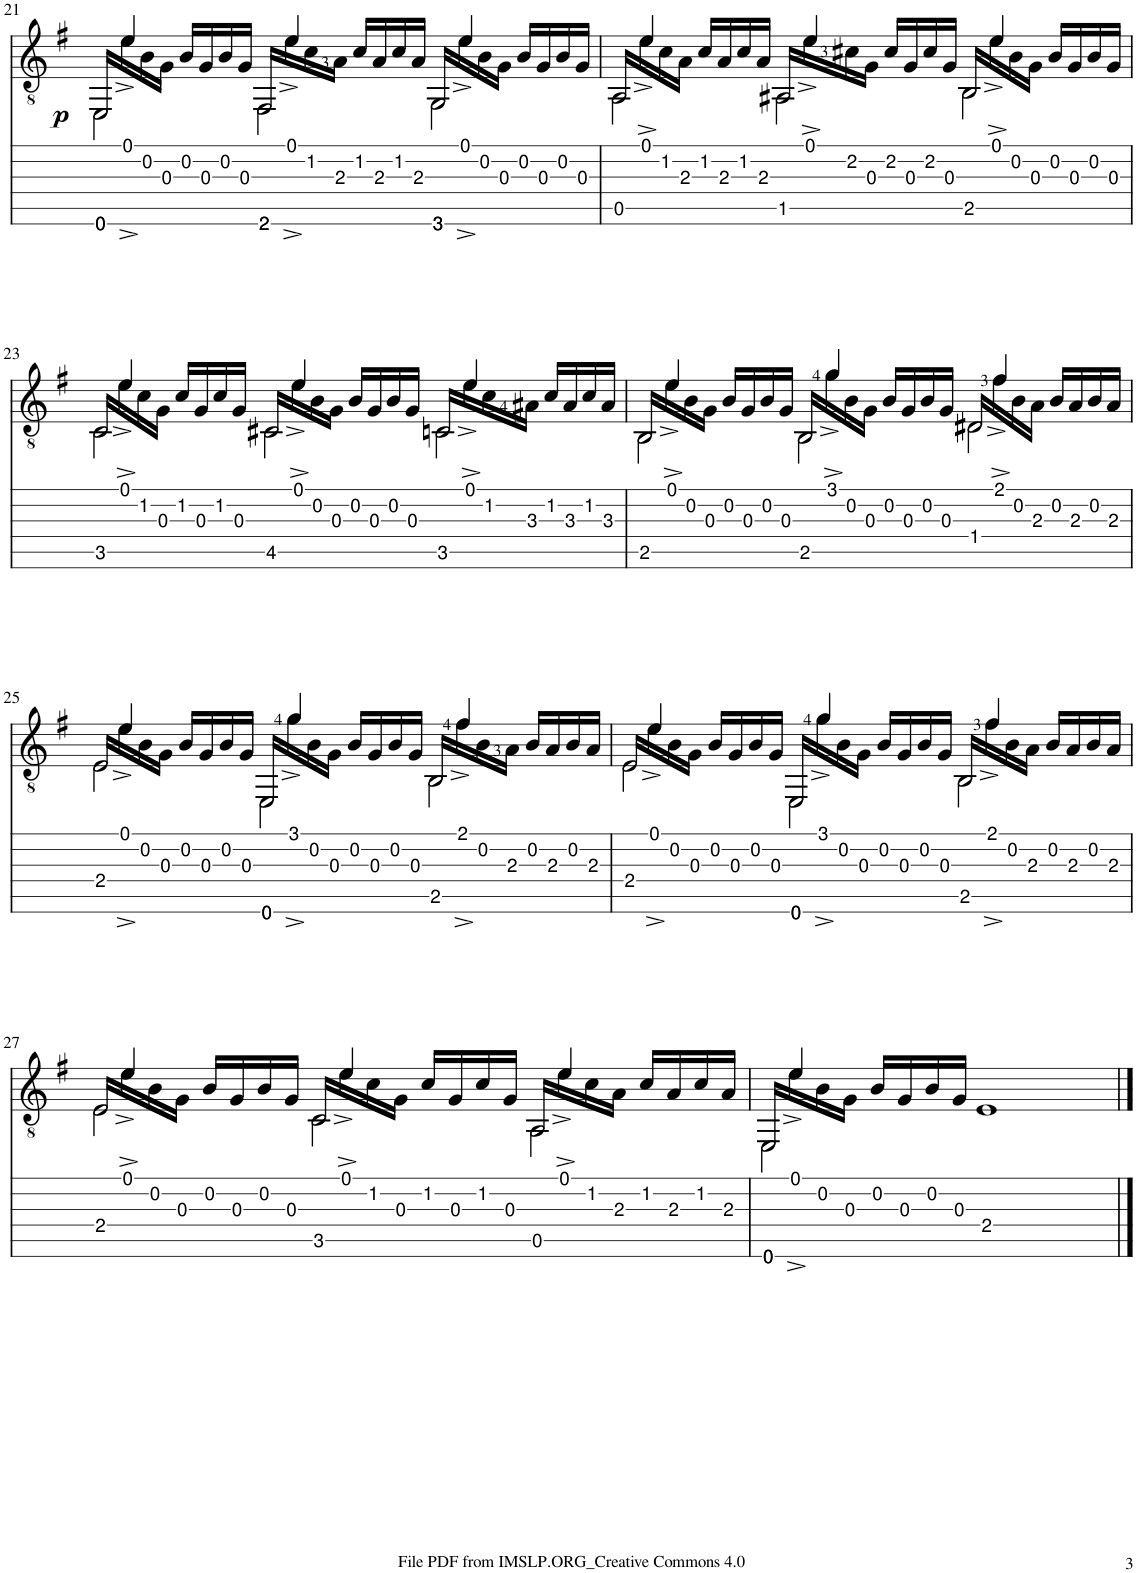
**kern	**kern	**dynam
*part1	*part1	*part1
*staff2	*staff1	*staff1/2
*I"Guitar	*	*
*I'Guit.	*	*
!!LO:PB:g=z
*	*clefGv2	*
*k[f#]	*k[f#]	*
*M3/2	*M3/2	*
=21	=21	=21
*^	*	*
*	*^	*	*
!	!	!	!LO:N:head=open	!LO:DY:b
*	*	*	*^	*
*	*	*	*	*^	*
16EELL	2EE	16ryy	16EE/LL	2EE\	16ryy	p
16e^	.	4e	16e^\	.	4e/	.
16B	.	.	16B\	.	.	.
16G	.	.	16G\JJ	.	.	.
16B	.	.	16B/LL	.	.	.
16G	.	4ryy	16G/	.	4ryy	.
16B	.	.	16B/	.	.	.
16GJJ	.	.	16G/JJ	.	.	.
!	!	!	!LO:N:head=open	!	!	!
16FF#LL	2FF#	.	16FF#/LL	2FF#\	.	.
16e^	.	4e	16e^\	.	4e/	.
16c	.	.	16c\	.	.	.
16A	.	.	16A\JJ	.	.	.
16c	.	.	16c/LL	.	.	.
16A	.	4ryy	16A/	.	4ryy	.
16c	.	.	16c/	.	.	.
16AJJ	.	.	16A/JJ	.	.	.
!	!	!	!LO:N:head=open	!	!	!
16GGLL	2GG	.	16GG/LL	2GG\	.	.
16e^	.	4e	16e^\	.	4e/	.
16B	.	.	16B\	.	.	.
16G	.	.	16G\JJ	.	.	.
16B	.	.	16B/LL	.	.	.
16G	.	8.ryy	16G/	.	8.ryy	.
16B	.	.	16B/	.	.	.
16GJJ	.	.	16G/JJ	.	.	.
=22	=22	=22	=22	=22	=22	=22
!	!	!	!LO:N:head=open	!	!	!
16AALL	2AA	16ryy	16AA/LL	2AA\	16ryy	.
16e^	.	4e	16e^\	.	4e/	.
16c	.	.	16c\	.	.	.
16A	.	.	16A\JJ	.	.	.
16c	.	.	16c/LL	.	.	.
16A	.	4ryy	16A/	.	4ryy	.
16c	.	.	16c/	.	.	.
16AJJ	.	.	16A/JJ	.	.	.
!	!	!	!LO:N:head=open	!	!	!
16AA#LL	2AA#	.	16AA#X/LL	2AA#\	.	.
16e^	.	4e	16e^\	.	4e/	.
16c#	.	.	16c#X\	.	.	.
16G	.	.	16G\JJ	.	.	.
16c#	.	.	16c#/LL	.	.	.
16G	.	4ryy	16G/	.	4ryy	.
16c#	.	.	16c#/	.	.	.
16GJJ	.	.	16G/JJ	.	.	.
!	!	!	!LO:N:head=open	!	!	!
16BBLL	2BB	.	16BB/LL	2BB\	.	.
16e^	.	4e	16e^\	.	4e/	.
16B	.	.	16B\	.	.	.
16G	.	.	16G\JJ	.	.	.
16B	.	.	16B/LL	.	.	.
16G	.	8.ryy	16G/	.	8.ryy	.
16B	.	.	16B/	.	.	.
16GJJ	.	.	16G/JJ	.	.	.
!!LO:LB:g=z	!!	!!
=23	=23	=23	=23	=23	=23	=23
!	!	!	!LO:N:head=open	!	!	!
16CLL	2C	16ryy	16C/LL	2C\	16ryy	.
16e^	.	4e	16e^\	.	4e/	.
16c	.	.	16c\	.	.	.
16G	.	.	16G\JJ	.	.	.
16c	.	.	16c/LL	.	.	.
16G	.	4ryy	16G/	.	4ryy	.
16c	.	.	16c/	.	.	.
16GJJ	.	.	16G/JJ	.	.	.
!	!	!	!LO:N:head=open	!	!	!
16C#LL	2C#	.	16C#X/LL	2C#\	.	.
16e^	.	4e	16e^\	.	4e/	.
16B	.	.	16B\	.	.	.
16G	.	.	16G\JJ	.	.	.
16B	.	.	16B/LL	.	.	.
16G	.	4ryy	16G/	.	4ryy	.
16B	.	.	16B/	.	.	.
16GJJ	.	.	16G/JJ	.	.	.
!	!	!	!LO:N:head=open	!	!	!
16CLL	2C	.	16Cn/LL	2C\	.	.
16e^	.	4e	16e^\	.	4e/	.
16c	.	.	16c\	.	.	.
16A#	.	.	16A#X\JJ	.	.	.
16c	.	.	16c/LL	.	.	.
16A#	.	8.ryy	16A#/	.	8.ryy	.
16c	.	.	16c/	.	.	.
16A#JJ	.	.	16A#/JJ	.	.	.
=24	=24	=24	=24	=24	=24	=24
!	!	!	!LO:N:head=open	!	!	!
16BBLL	2BB	16ryy	16BB/LL	2BB\	16ryy	.
16e^	.	4e	16e^\	.	4e/	.
16B	.	.	16B\	.	.	.
16G	.	.	16G\JJ	.	.	.
16B	.	.	16B/LL	.	.	.
16G	.	4ryy	16G/	.	4ryy	.
16B	.	.	16B/	.	.	.
16GJJ	.	.	16G/JJ	.	.	.
!	!	!	!LO:N:head=open	!	!	!
16BBLL	2BB	.	16BB/LL	2BB\	.	.
16g^	.	4g	16g^\	.	4g/	.
16B	.	.	16B\	.	.	.
16G	.	.	16G\JJ	.	.	.
16B	.	.	16B/LL	.	.	.
16G	.	4ryy	16G/	.	4ryy	.
16B	.	.	16B/	.	.	.
16GJJ	.	.	16G/JJ	.	.	.
!	!	!	!LO:N:head=open	!	!	!
16D#LL	2D#	.	16D#X/LL	2D#\	.	.
16f#^	.	4f#	16f#^\	.	4f#/	.
16B	.	.	16B\	.	.	.
16A	.	.	16A\JJ	.	.	.
16B	.	.	16B/LL	.	.	.
16A	.	8.ryy	16A/	.	8.ryy	.
16B	.	.	16B/	.	.	.
16AJJ	.	.	16A/JJ	.	.	.
!!LO:LB:g=z	!!	!!
=25	=25	=25	=25	=25	=25	=25
!	!	!	!LO:N:head=open	!	!	!
16ELL	2E	16ryy	16E/LL	2E\	16ryy	.
16e^	.	4e	16e^\	.	4e/	.
16B	.	.	16B\	.	.	.
16G	.	.	16G\JJ	.	.	.
16B	.	.	16B/LL	.	.	.
16G	.	4ryy	16G/	.	4ryy	.
16B	.	.	16B/	.	.	.
16GJJ	.	.	16G/JJ	.	.	.
!	!	!	!LO:N:head=open	!	!	!
16EELL	2EE	.	16EE/LL	2EE\	.	.
16g^	.	4g	16g^\	.	4g/	.
16B	.	.	16B\	.	.	.
16G	.	.	16G\JJ	.	.	.
16B	.	.	16B/LL	.	.	.
16G	.	4ryy	16G/	.	4ryy	.
16B	.	.	16B/	.	.	.
16GJJ	.	.	16G/JJ	.	.	.
!	!	!	!LO:N:head=open	!	!	!
16BBLL	2BB	.	16BB/LL	2BB\	.	.
16f#^	.	4f#	16f#^\	.	4f#/	.
16B	.	.	16B\	.	.	.
16A	.	.	16A\JJ	.	.	.
16B	.	.	16B/LL	.	.	.
16A	.	8.ryy	16A/	.	8.ryy	.
16B	.	.	16B/	.	.	.
16AJJ	.	.	16A/JJ	.	.	.
=26	=26	=26	=26	=26	=26	=26
!LO:N:head=open	!	!	!LO:N:head=open	!	!	!
16ELL	2E	16ryy	16E/LL	2E\	16ryy	.
16e^	.	4e	16e^\	.	4e/	.
16B	.	.	16B\	.	.	.
16G	.	.	16G\JJ	.	.	.
16B	.	.	16B/LL	.	.	.
16G	.	4ryy	16G/	.	4ryy	.
16B	.	.	16B/	.	.	.
16GJJ	.	.	16G/JJ	.	.	.
!LO:N:head=open	!	!	!LO:N:head=open	!	!	!
16EELL	2EE	.	16EE/LL	2EE\	.	.
16g^	.	4g	16g^\	.	4g/	.
16B	.	.	16B\	.	.	.
16G	.	.	16G\JJ	.	.	.
16B	.	.	16B/LL	.	.	.
16G	.	4ryy	16G/	.	4ryy	.
16B	.	.	16B/	.	.	.
16GJJ	.	.	16G/JJ	.	.	.
!LO:N:head=open	!	!	!LO:N:head=open	!	!	!
16BBLL	2BB	.	16BB/LL	2BB\	.	.
16f#^	.	4f#	16f#^\	.	4f#/	.
16B	.	.	16B\	.	.	.
16A	.	.	16A\JJ	.	.	.
16B	.	.	16B/LL	.	.	.
16A	.	8.ryy	16A/	.	8.ryy	.
16B	.	.	16B/	.	.	.
16AJJ	.	.	16A/JJ	.	.	.
!!LO:LB:g=z	!!	!!
=27	=27	=27	=27	=27	=27	=27
!	!	!	!LO:N:head=open	!	!	!
16ELL	2E	16ryy	16E/LL	2E\	16ryy	.
16e^	.	4e	16e^\	.	4e/	.
16B	.	.	16B\	.	.	.
16G	.	.	16G\JJ	.	.	.
16B	.	.	16B/LL	.	.	.
16G	.	4ryy	16G/	.	4ryy	.
16B	.	.	16B/	.	.	.
16GJJ	.	.	16G/JJ	.	.	.
!	!	!	!LO:N:head=open	!	!	!
16CLL	2C	.	16C/LL	2C\	.	.
16e^	.	4e	16e^\	.	4e/	.
16c	.	.	16c\	.	.	.
16G	.	.	16G\JJ	.	.	.
16c	.	.	16c/LL	.	.	.
16G	.	4ryy	16G/	.	4ryy	.
16c	.	.	16c/	.	.	.
16GJJ	.	.	16G/JJ	.	.	.
!	!	!	!LO:N:head=open	!	!	!
16AALL	2AA	.	16AA/LL	2AA\	.	.
16e^	.	4e	16e^\	.	4e/	.
16c	.	.	16c\	.	.	.
16A	.	.	16A\JJ	.	.	.
16c	.	.	16c/LL	.	.	.
16A	.	8.ryy	16A/	.	8.ryy	.
16c	.	.	16c/	.	.	.
16AJJ	.	.	16A/JJ	.	.	.
=28	=28	=28	=28	=28	=28	=28
!	!	!	!LO:N:head=open	!	!	!
16EELL	2EE	16ryy	16EE/LL	2EE\	16ryy	.
16e^	.	4e	16e^\	.	4e/	.
16B	.	.	16B\	.	.	.
16G	.	.	16G\JJ	.	.	.
16B	.	.	16B/LL	.	.	.
16G	.	1ryy	16G/	.	1ryy	.
16B	.	.	16B/	.	.	.
16GJJ	.	.	16G/JJ	.	.	.
1E	1ryy	.	1E	1ryy	.	.
.	.	8.ryy	.	.	8.ryy	.
*v	*v	*v	*	*	*	*
*	*v	*v	*v	*
==	==	==
*-	*-	*-
